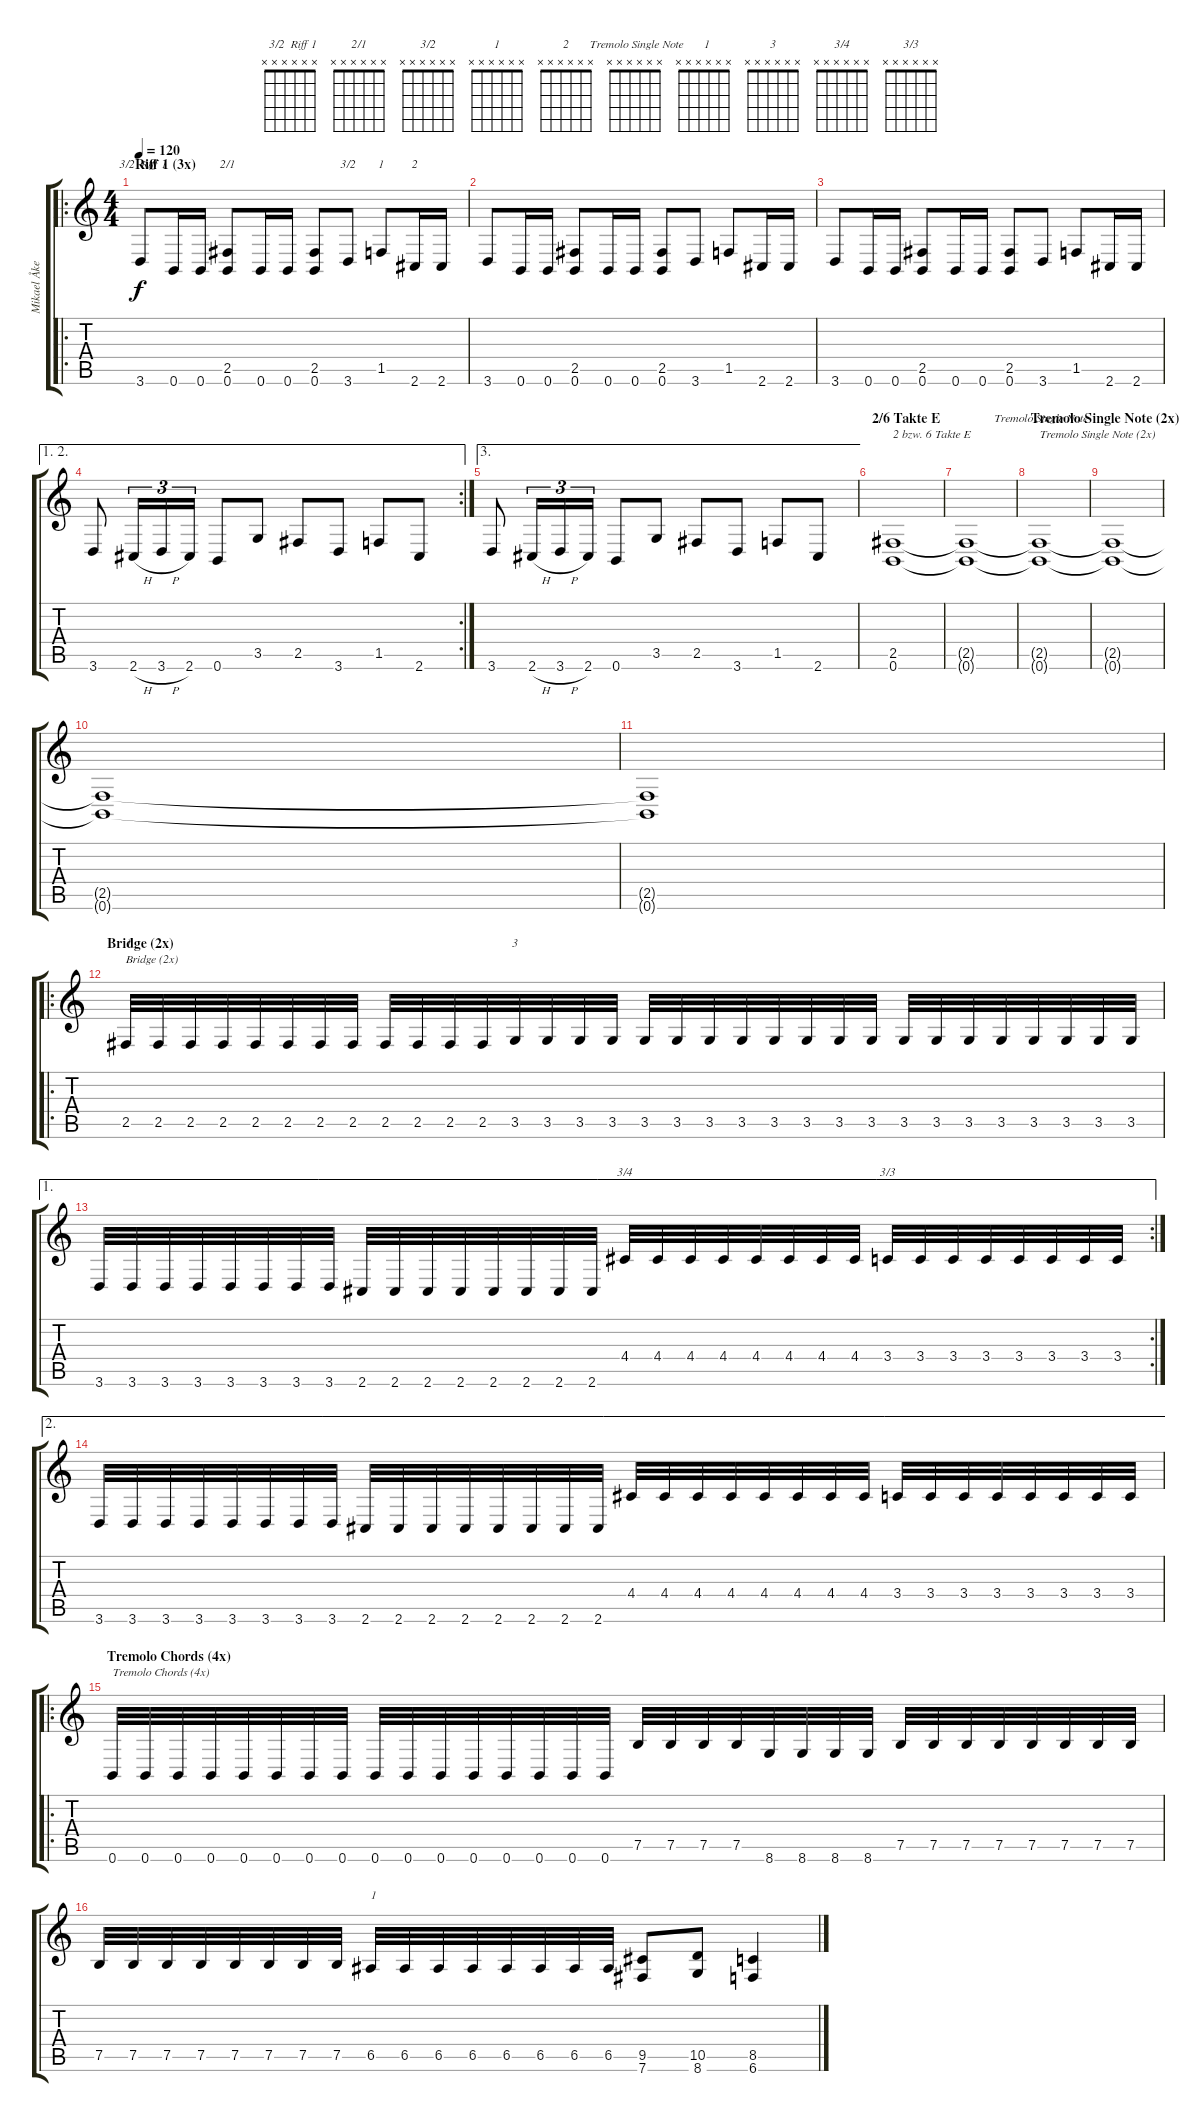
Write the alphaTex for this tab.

\track ("Mikael Åkerfeldt" "Mikael Åke") {instrument overdrivenguitar}
\staff {score tabs}
\tuning (B3 Gb3 D3 A2 E2 B1) {hide}
\chord ("  3/2  Riff 1" x x x x x x)
\chord ("2/1" x x x x x x)
\chord ("3/2" x x x x x x)
\chord ("1" x x x x x x)
\chord ("2" x x x x x x)
\chord (" Tremolo Single Note" x x x x x x)
\chord ("  1" x x x x x x)
\chord ("3" x x x x x x)
\chord ("3/4" x x x x x x)
\chord ("3/3" x x x x x x)
\ro
\ts (4 4)
\section ("" "Riff 1 (3x)")
\tempo 120
\clef g2
\ks c
3.6.8{ch "  3/2  Riff 1" dy f instrument overdrivenguitar} 0.6.16 0.6.16 (2.5 0.6).8{ch "2/1"} 0.6.16 0.6.16 (2.5 0.6).8 3.6.8{ch "3/2"} 1.5.8{ch "1"} 2.6.16{ch "2"} 2.6.16 |
3.6.8 0.6.16 0.6.16 (2.5 0.6).8 0.6.16 0.6.16 (2.5 0.6).8 3.6.8 1.5.8 2.6.16 2.6.16 |
3.6.8 0.6.16 0.6.16 (2.5 0.6).8 0.6.16 0.6.16 (2.5 0.6).8 3.6.8 1.5.8 2.6.16 2.6.16 |
\ae (1 2)
\rc 2
3.6.8 2.6{h}.16{tu (3 2)} 3.6{h}.16{tu (3 2)} 2.6.16{tu (3 2)} 0.6.8 3.5.8 2.5.8 3.6.8 1.5.8 2.6.8 |
\ae 3
3.6.8 2.6{h}.16{tu (3 2)} 3.6{h}.16{tu (3 2)} 2.6.16{tu (3 2)} 0.6.8 3.5.8 2.5.8 3.6.8 1.5.8 2.6.8 |
\section ("" "2/6 Takte E")
(2.5 0.6).1{txt "2 bzw. 6 Takte E"} |
(2.5{t} 0.6{t}).1 |
\section ("" "Tremolo Single Note (2x)")
(2.5{t} 0.6{t}).1{ch " Tremolo Single Note" txt "Tremolo Single Note (2x)" volume 0} |
(2.5{t} 0.6{t}).1 |
(2.5{t} 0.6{t}).1 |
(2.5{t} 0.6{t}).1 |
\ro
\section ("" "Bridge (2x)")
2.5.32{ch "  1" txt "Bridge (2x)"} 2.5.32 2.5.32 2.5.32 2.5.32 2.5.32 2.5.32 2.5.32 2.5.32 2.5.32 2.5.32 2.5.32 3.5.32{ch "3"} 3.5.32 3.5.32 3.5.32 3.5.32 3.5.32 3.5.32 3.5.32 3.5.32 3.5.32 3.5.32 3.5.32 3.5.32 3.5.32 3.5.32 3.5.32 3.5.32 3.5.32 3.5.32 3.5.32 |
\ae 1
\rc 2
3.6.32 3.6.32 3.6.32 3.6.32 3.6.32 3.6.32 3.6.32 3.6.32 2.6.32 2.6.32 2.6.32 2.6.32 2.6.32 2.6.32 2.6.32 2.6.32 4.4.32{ch "3/4"} 4.4.32 4.4.32 4.4.32 4.4.32 4.4.32 4.4.32 4.4.32 3.4.32{ch "3/3"} 3.4.32 3.4.32 3.4.32 3.4.32 3.4.32 3.4.32 3.4.32 |
\ae 2
3.6.32 3.6.32 3.6.32 3.6.32 3.6.32 3.6.32 3.6.32 3.6.32 2.6.32 2.6.32 2.6.32 2.6.32 2.6.32 2.6.32 2.6.32 2.6.32 4.4.32 4.4.32 4.4.32 4.4.32 4.4.32 4.4.32 4.4.32 4.4.32 3.4.32 3.4.32 3.4.32 3.4.32 3.4.32 3.4.32 3.4.32 3.4.32 |
\ro
\section ("" "Tremolo Chords (4x)")
0.6.32{txt "Tremolo Chords (4x)"} 0.6.32 0.6.32 0.6.32 0.6.32 0.6.32 0.6.32 0.6.32 0.6.32 0.6.32 0.6.32 0.6.32 0.6.32 0.6.32 0.6.32 0.6.32 7.5.32 7.5.32 7.5.32 7.5.32 8.6.32 8.6.32 8.6.32 8.6.32 7.5.32 7.5.32 7.5.32 7.5.32 7.5.32 7.5.32 7.5.32 7.5.32 |
7.5.32 7.5.32 7.5.32 7.5.32 7.5.32 7.5.32 7.5.32 7.5.32 6.5.32{txt "1"} 6.5.32 6.5.32 6.5.32 6.5.32 6.5.32 6.5.32 6.5.32 (9.5 7.6).8 (10.5 8.6).8 (8.5 6.6).4
